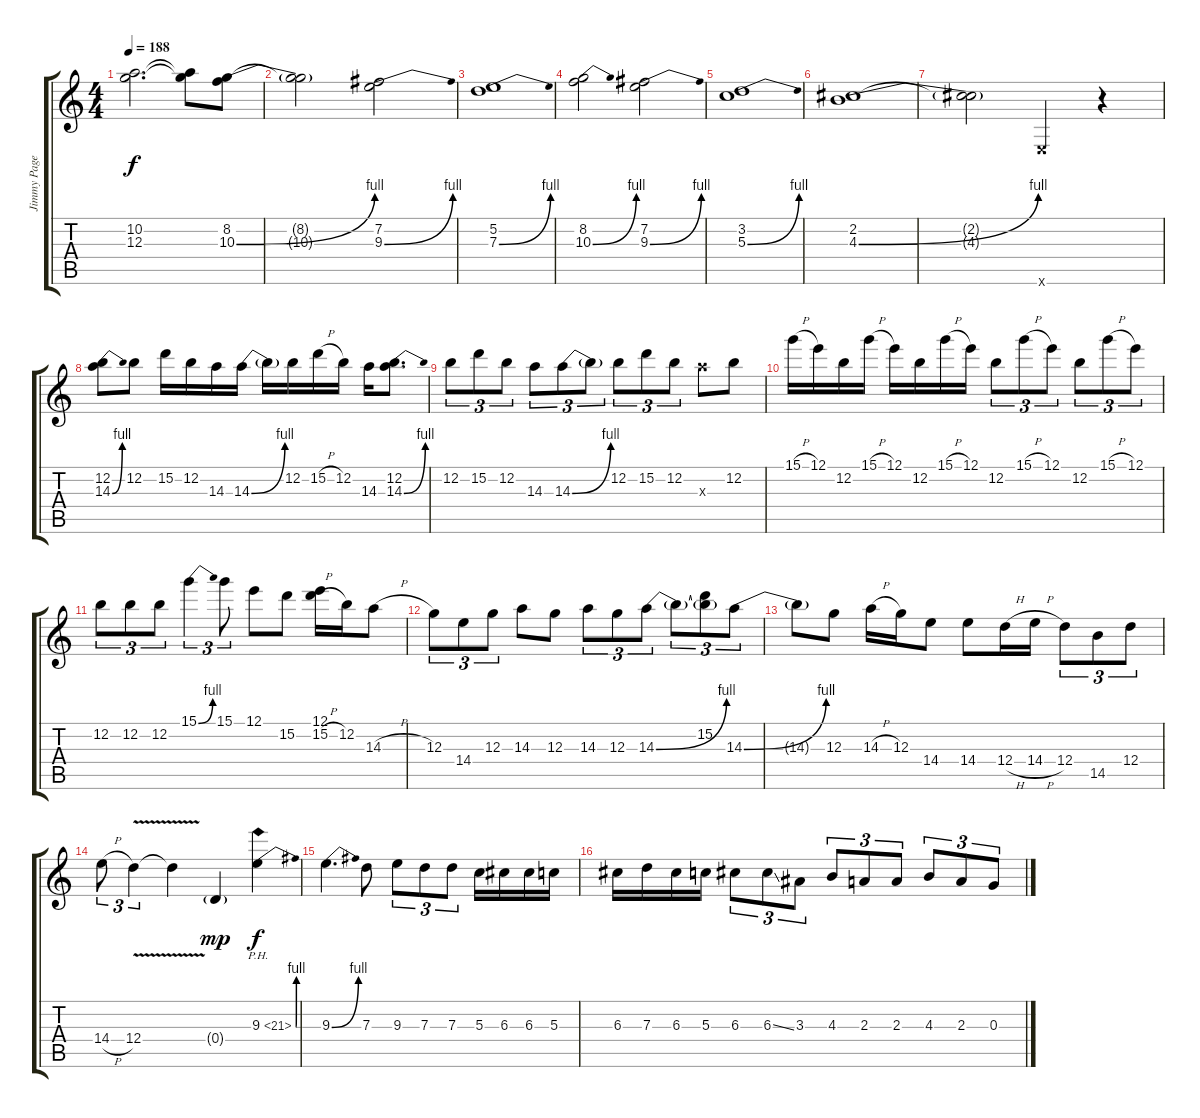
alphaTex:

\track ("Jimmy Page - Guitar" "Jimmy Page") {instrument overdrivenguitar}
\staff {score tabs}
\tuning (E4 B3 G3 D3 A2 E2) {hide}
\ts (4 4)
\tempo 188
\clef g2
\ks c
(10.2{t} 12.3{t}).2{d dy f} (10.2{t} 12.3{t}).8 (8.2 10.3{be (bend 0 0 60 4)}).8 |
(8.2{t} 10.3{t}).2 (7.2 9.3{be (bend 0 0 60 4)}).2 |
(5.2 7.3{be (bend 0 0 60 4)}).1 |
(8.2 10.3{be (bend 0 0 60 4)}).2 (7.2 9.3{be (bend 0 0 60 4)}).2 |
(3.2 5.3{be (bend 0 0 60 4)}).1 |
(2.2 4.3{be (bend 0 0 60 4)}).1 |
(2.2{t} 4.3{t}).2 0.6{x}.4 r.4 |
(12.2 14.3{be (bend 0 0 60 4)}).8 12.2.8 15.2.16 12.2.16 14.3.16 14.3{be (bend 0 0 60 4)}.16 14.3{t}.16 12.2.16 15.2{h}.16 12.2.16 14.3.16 (12.2 14.3{be (bend 0 0 60 4)}).8{d} |
12.2.8{tu (3 2)} 15.2.8{tu (3 2)} 12.2.8{tu (3 2)} 14.3.8{tu (3 2)} 14.3{be (bend 0 0 60 4)}.8{tu (3 2)} 14.3{t}.8{tu (3 2)} 12.2.8{tu (3 2)} 15.2.8{tu (3 2)} 12.2.8{tu (3 2)} 14.3{x}.8 12.2.8 |
15.1{h}.16 12.1.16 12.2.16 15.1{h}.16 12.1.16 12.2.16 15.1{h}.16 12.1.16 12.2.8{tu (3 2)} 15.1{h}.8{tu (3 2)} 12.1.8{tu (3 2)} 12.2.8{tu (3 2)} 15.1{h}.8{tu (3 2)} 12.1.8{tu (3 2)} |
12.2.8{tu (3 2)} 12.2.8{tu (3 2)} 12.2.8{tu (3 2)} 15.1{be (bend 0 0 60 4)}.4{tu (3 2)} 15.1.8{tu (3 2)} 12.1.8 15.2.8 (12.1 15.2{h}).16 12.2.16 14.3{h}.8 |
12.3.8{tu (3 2)} 14.4.8{tu (3 2)} 12.3.8{tu (3 2)} 14.3.8 12.3.8 14.3.8{tu (3 2)} 12.3.8{tu (3 2)} 14.3{be (bend 0 0 60 4)}.8{tu (3 2)} 14.3{t}.8{tu (3 2)} (15.2 14.3{t}).8{tu (3 2)} 14.3{be (bend 0 0 60 4)}.8{tu (3 2)} |
14.3{t}.8 12.3.8 14.3{h}.16 12.3.16 14.4.8 14.4.8 12.4{h}.16 14.4{h}.16 12.4.8{tu (3 2)} 14.5.8{tu (3 2)} 12.4.8{tu (3 2)} |
14.4{h}.8{tu (3 2)} 12.4{v}.4{tu (3 2)} 12.4{t}.4 0.4{g}.4{dy mp} 9.3{be (bend 0 0 60 4) ph 12}.4{dy f} |
9.3{be (bend 0 0 60 4)}.4{d} 7.3.8 9.3.8{tu (3 2)} 7.3.8{tu (3 2)} 7.3.8{tu (3 2)} 5.3.16 6.3.16 6.3.16 5.3.16 |
6.3.16 7.3.16 6.3.16 5.3.16 6.3.8{tu (3 2)} 6.3{ss}.8{tu (3 2)} 3.3.8{tu (3 2)} 4.3.8{tu (3 2)} 2.3.8{tu (3 2)} 2.3.8{tu (3 2)} 4.3.8{tu (3 2)} 2.3.8{tu (3 2)} 0.3.8{tu (3 2)}
